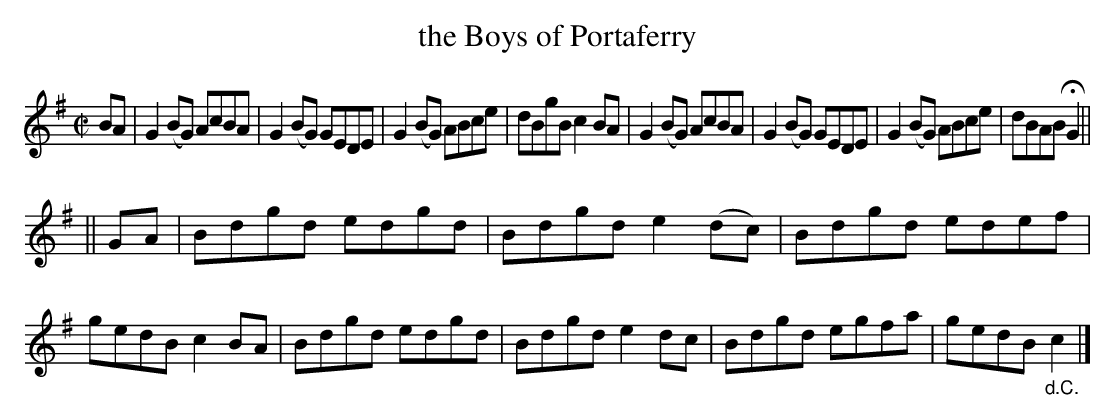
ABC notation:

X:1
T: the Boys of Portaferry
M: C|
L: 1/8
K: G
BA |\
G2(BG) AcBA | G2(BG) GEDE | G2(BG) ABce | dBgB c2BA |\
G2(BG) AcBA | G2(BG) GEDE | G2(BG) ABce | dBABHG2 ||
|| GA |\
Bdgd edgd | Bdgd e2(dc) | Bdgd edef | gedB c2BA |\
Bdgd edgd | Bdgd e2dc | Bdgd egfa | gedB"_d.C."c2 |]
